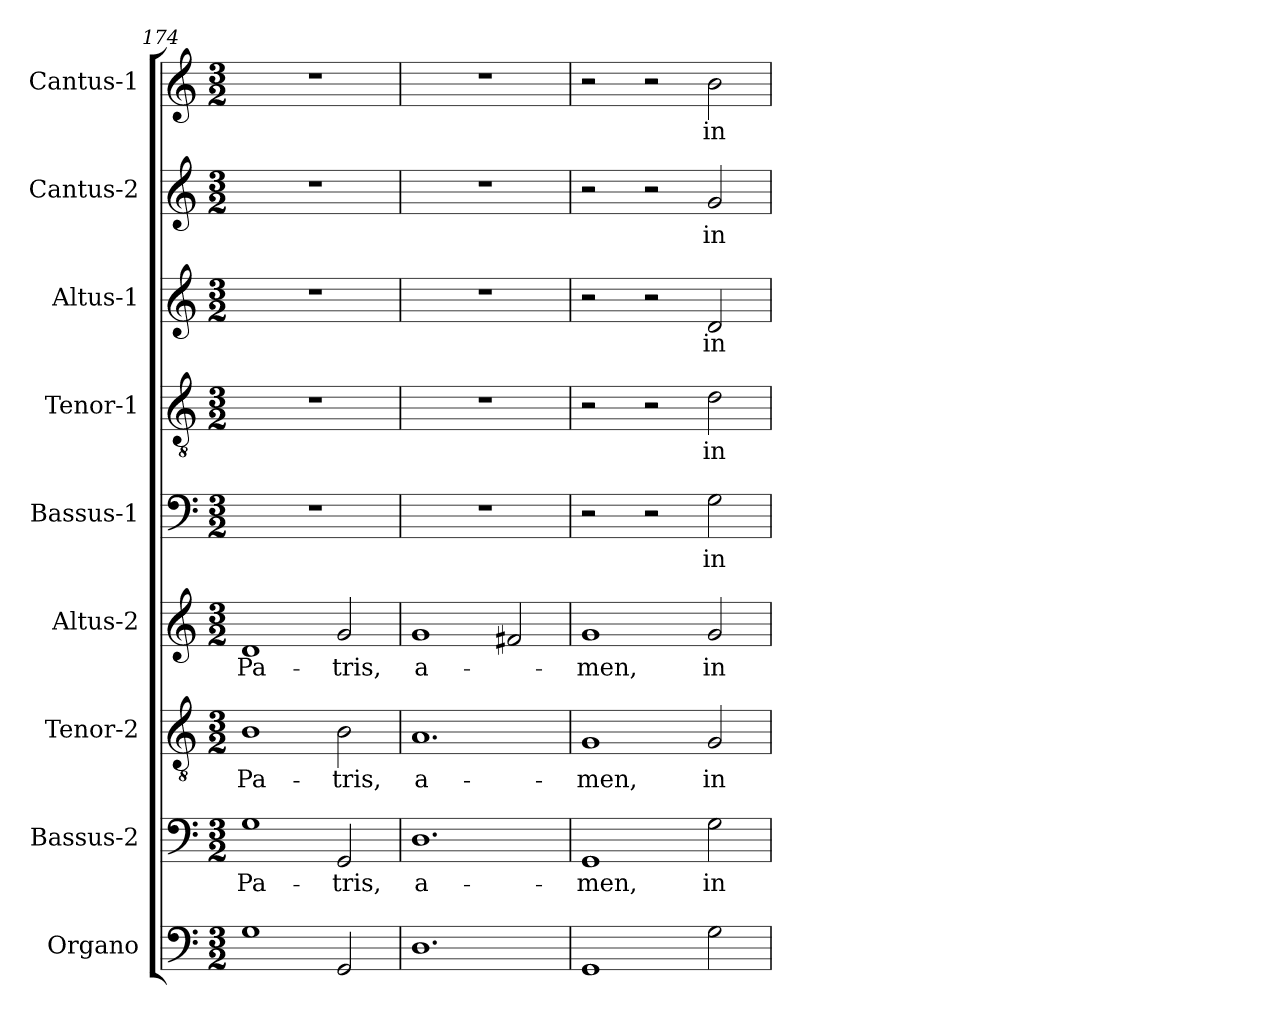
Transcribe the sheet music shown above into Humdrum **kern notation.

**kern	**kern	**text	**kern	**text	**kern	**text	**kern	**text	**kern	**text	**kern	**text	**kern	**text	**kern	**text
*part9	*part8	*part8	*part7	*part7	*part6	*part6	*part5	*part5	*part4	*part4	*part3	*part3	*part2	*part2	*part1	*part1
*staff9	*staff8	*staff8	*staff7	*staff7	*staff6	*staff6	*staff5	*staff5	*staff4	*staff4	*staff3	*staff3	*staff2	*staff2	*staff1	*staff1
*I"Organo	*I"Bassus-2	*	*I"Tenor-2	*	*I"Altus-2	*	*I"Bassus-1	*	*I"Tenor-1	*	*I"Altus-1	*	*I"Cantus-2	*	*I"Cantus-1	*
*I'Og	*I'B2	*	*	*	*I'A2	*	*I'B1	*	*I'T1	*	*I'A1	*	*I'C2	*	*I'C1	*
*clefF4	*clefF4	*	*clefGv2	*	*clefG2	*	*clefF4	*	*clefGv2	*	*clefG2	*	*clefG2	*	*clefG2	*
*k[]	*k[]	*	*k[]	*	*k[]	*	*k[]	*	*k[]	*	*k[]	*	*k[]	*	*k[]	*
*C:	*C:	*	*C:	*	*C:	*	*C:	*	*C:	*	*C:	*	*C:	*	*C:	*
*M3/2	*M3/2	*	*M3/2	*	*M3/2	*	*M3/2	*	*M3/2	*	*M3/2	*	*M3/2	*	*M3/2	*
=174	=174	=174	=174	=174	=174	=174	=174	=174	=174	=174	=174	=174	=174	=174	=174	=174
!	!	!LO:LY:b	!	!	!	!	!	!	!	!	!	!	!	!	!	!
!	!	!	!	!LO:LY:b	!	!	!	!	!	!	!	!	!	!	!	!
!	!	!	!	!	!	!LO:LY:b	!	!	!	!	!	!	!	!	!	!
1G	1G	Pa-	1B	Pa-	1d	Pa-	1.r	.	1.r	.	1.r	.	1.r	.	1.r	.
!	!	!LO:LY:b	!	!	!	!	!	!	!	!	!	!	!	!	!	!
!	!	!	!	!LO:LY:b	!	!	!	!	!	!	!	!	!	!	!	!
!	!	!	!	!	!	!LO:LY:b	!	!	!	!	!	!	!	!	!	!
2GG/	2GG/	-tris,	2B\	-tris,	2g/	-tris,	.	.	.	.	.	.	.	.	.	.
!!LO:PB:g=z
=175	=175	=175	=175	=175	=175	=175	=175	=175	=175	=175	=175	=175	=175	=175	=175	=175
!	!	!LO:LY:b	!	!	!	!	!	!	!	!	!	!	!	!	!	!
!	!	!	!	!LO:LY:b	!	!	!	!	!	!	!	!	!	!	!	!
!	!	!	!	!	!	!LO:LY:b	!	!	!	!	!	!	!	!	!	!
1.D	1.D	a-	1.A	a-	1g	a-	1.r	.	1.r	.	1.r	.	1.r	.	1.r	.
.	.	.	.	.	2f#X/	.	.	.	.	.	.	.	.	.	.	.
=176	=176	=176	=176	=176	=176	=176	=176	=176	=176	=176	=176	=176	=176	=176	=176	=176
!	!	!LO:LY:b	!	!	!	!	!	!	!	!	!	!	!	!	!	!
!	!	!	!	!LO:LY:b	!	!	!	!	!	!	!	!	!	!	!	!
!	!	!	!	!	!	!LO:LY:b	!	!	!	!	!	!	!	!	!	!
1GG	1GG	-men,	1G	-men,	1g	-men,	2r	.	2r	.	2r	.	2r	.	2r	.
.	.	.	.	.	.	.	2r	.	2r	.	2r	.	2r	.	2r	.
!	!	!LO:LY:b	!	!	!	!	!	!	!	!	!	!	!	!	!	!
!	!	!	!	!LO:LY:b	!	!	!	!	!	!	!	!	!	!	!	!
!	!	!	!	!	!	!LO:LY:b	!	!	!	!	!	!	!	!	!	!
!	!	!	!	!	!	!	!	!LO:LY:b	!	!	!	!	!	!	!	!
!	!	!	!	!	!	!	!	!	!	!LO:LY:b	!	!	!	!	!	!
!	!	!	!	!	!	!	!	!	!	!	!	!LO:LY:b	!	!	!	!
!	!	!	!	!	!	!	!	!	!	!	!	!	!	!LO:LY:b	!	!
!	!	!	!	!	!	!	!	!	!	!	!	!	!	!	!	!LO:LY:b
2G\	2G\	in	2G/	in	2g/	in	2G\	in	2d\	in	2d/	in	2g/	in	2b\	in
=	=	=	=	=	=	=	=	=	=	=	=	=	=	=	=	=
*-	*-	*-	*-	*-	*-	*-	*-	*-	*-	*-	*-	*-	*-	*-	*-	*-
